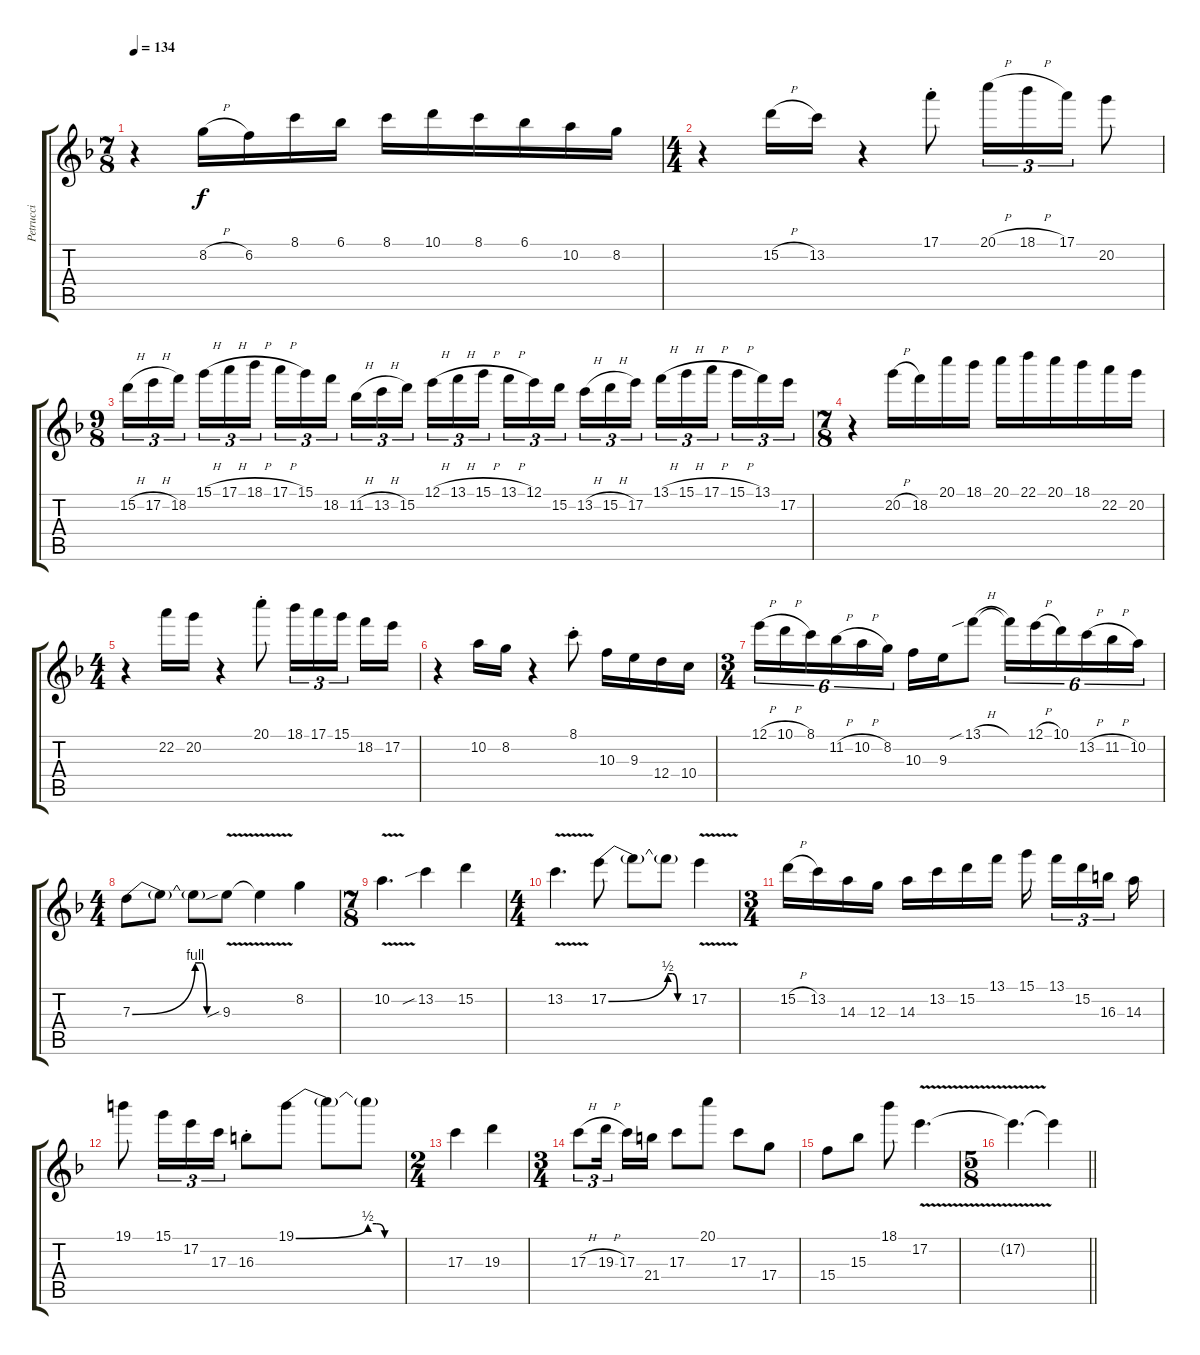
\track ("Petrucci" "Petrucci") {instrument distortionguitar}
\staff {score tabs}
\tuning (E4 B3 G3 D3 A2 E2) {hide}
\ts (7 8)
\tempo 134
\clef g2
\ks f
r.4{dy f} 8.2{h}.16 6.2.16 8.1.16 6.1.16 8.1.16 10.1.16 8.1.16 6.1.16 10.2.16 8.2.16 |
\ts (4 4)
r.4 15.2{h}.16 13.2.16 r.4 17.1{st}.8 20.1{h}.16{tu (3 2)} 18.1{h}.16{tu (3 2)} 17.1.16{tu (3 2)} 20.2.8 |
\ts (9 8)
15.2{h}.16{tu (3 2)} 17.2{h}.16{tu (3 2)} 18.2.16{tu (3 2) beam splitsecondary} 15.1{h}.16{tu (3 2)} 17.1{h}.16{tu (3 2)} 18.1{h}.16{tu (3 2) beam splitsecondary} 17.1{h}.16{tu (3 2)} 15.1.16{tu (3 2)} 18.2.16{tu (3 2)} 11.2{h}.16{tu (3 2)} 13.2{h}.16{tu (3 2)} 15.2.16{tu (3 2) beam splitsecondary} 12.1{h}.16{tu (3 2)} 13.1{h}.16{tu (3 2)} 15.1{h}.16{tu (3 2) beam splitsecondary} 13.1{h}.16{tu (3 2)} 12.1.16{tu (3 2)} 15.2.16{tu (3 2)} 13.2{h}.16{tu (3 2)} 15.2{h}.16{tu (3 2)} 17.2.16{tu (3 2) beam splitsecondary} 13.1{h}.16{tu (3 2)} 15.1{h}.16{tu (3 2)} 17.1{h}.16{tu (3 2) beam splitsecondary} 15.1{h}.16{tu (3 2)} 13.1.16{tu (3 2)} 17.2.16{tu (3 2)} |
\ts (7 8)
r.4 20.2{h}.16 18.2.16 20.1.16 18.1.16 20.1.16 22.1.16 20.1.16 18.1.16 22.2.16 20.2.16 |
\ts (4 4)
r.4 22.2.16 20.2.16 r.4 20.1{st}.8 18.1.16{tu (3 2)} 17.1.16{tu (3 2)} 15.1.16{tu (3 2) beam splitsecondary} 18.2.16 17.2.16 |
r.4 10.2.16 8.2.16 r.4 8.1{st}.8 10.3.16 9.3.16 12.4.16 10.4.16 |
\ts (3 4)
12.1{h}.16{tu (6 4)} 10.1{h}.16{tu (6 4)} 8.1.16{tu (6 4)} 11.2{h}.16{tu (6 4)} 10.2{h}.16{tu (6 4)} 8.2.16{tu (6 4)} 10.3.16 9.3.16 13.1{sib h}.8 13.1{t}.16{tu (6 4)} 12.1{h}.16{tu (6 4)} 10.1.16{tu (6 4)} 13.2{h}.16{tu (6 4)} 11.2{h}.16{tu (6 4)} 10.2.16{tu (6 4)} |
\ts (4 4)
7.3{be (bend 0 0 60 4)}.8 7.3{t}.8 7.3{be (custom 0 4 15 4 30 0 60 0) t}.8 9.3{v sib}.8 9.3{t}.4 8.2.4 |
\ts (7 8)
10.2{v}.4{d} 13.2{sib}.4 15.2.4 |
\ts (4 4)
13.2{v}.4{d} 17.2{be (bend 0 0 60 2)}.8 17.2{t}.8 17.2{be (custom 0 2 15 2 30 0 60 0) t}.8 17.2{v}.4 |
\ts (3 4)
15.2{h}.16 13.2.16 14.3.16 12.3.16 14.3.16 13.2.16 15.2.16 13.1.16 15.1.16{beam splitsecondary} 13.1.16{tu (3 2)} 15.2.16{tu (3 2)} 16.3.16{tu (3 2) beam splitsecondary} 14.3.16 |
19.1.8 15.1.16{tu (3 2)} 17.2.16{tu (3 2)} 17.3.16{tu (3 2)} 16.3{st}.8 19.1{be (bend 0 0 60 2)}.8 19.1{t}.8 19.1{be (custom 0 2 15 2 30 0 60 0) t}.8 |
\ts (2 4)
17.3.4 19.3.4 |
\ts (3 4)
17.3{h}.8{tu (3 2)} 19.3{h}.16{tu (3 2) beam splitsecondary} 17.3.16 21.4.16 17.3.8 20.1.8 17.3.8 17.4.8 |
15.4.8 15.3.8 18.1.8 17.2{v}.4{d} |
\ts (5 8)
\barLineRight lightlight
17.2{t}.4{d} 17.2{t}.4
